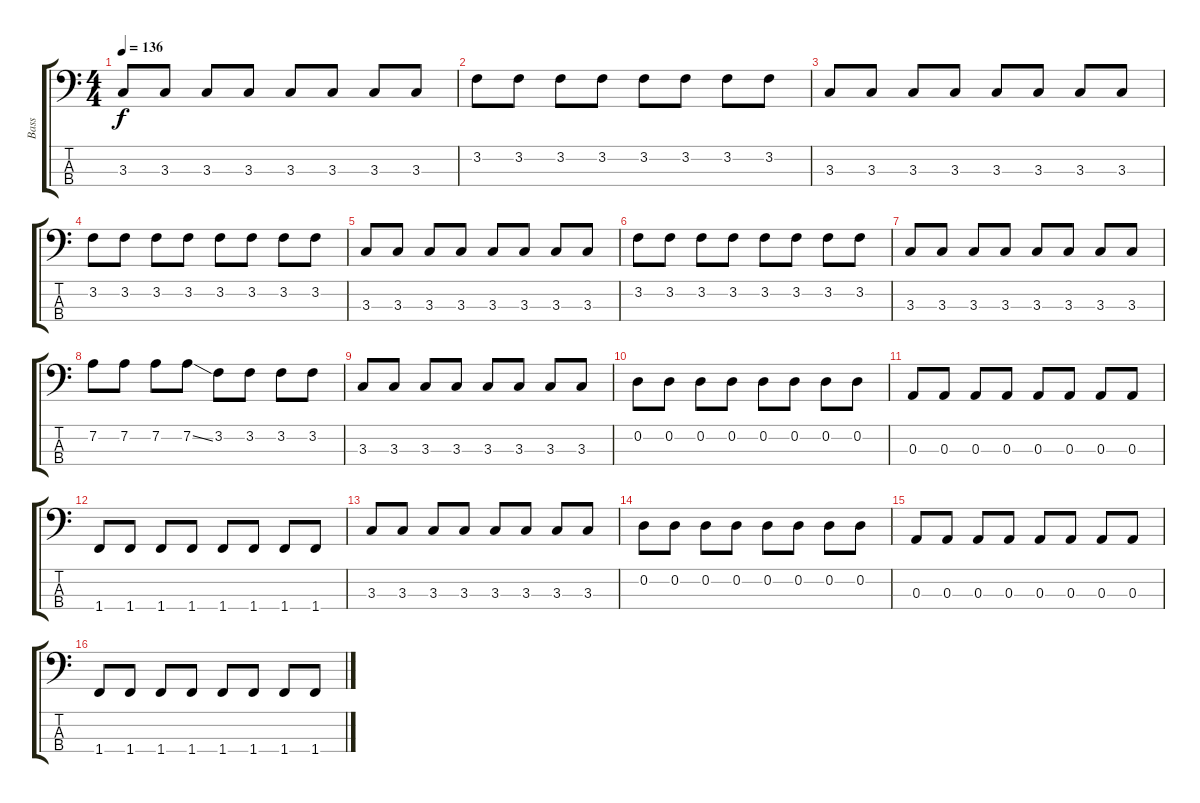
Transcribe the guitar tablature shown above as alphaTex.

\track ("Bass" "Bass") {instrument electricbasspick}
\staff {score tabs}
\tuning (G2 D2 A1 E1) {hide}
\ts (4 4)
\tempo 136
\clef f4
\ks c
3.3.8{dy f} 3.3.8 3.3.8 3.3.8 3.3.8 3.3.8 3.3.8 3.3.8 |
3.2.8 3.2.8 3.2.8 3.2.8 3.2.8 3.2.8 3.2.8 3.2.8 |
3.3.8 3.3.8 3.3.8 3.3.8 3.3.8 3.3.8 3.3.8 3.3.8 |
3.2.8 3.2.8 3.2.8 3.2.8 3.2.8 3.2.8 3.2.8 3.2.8 |
3.3.8 3.3.8 3.3.8 3.3.8 3.3.8 3.3.8 3.3.8 3.3.8 |
3.2.8 3.2.8 3.2.8 3.2.8 3.2.8 3.2.8 3.2.8 3.2.8 |
3.3.8 3.3.8 3.3.8 3.3.8 3.3.8 3.3.8 3.3.8 3.3.8 |
7.2.8 7.2.8 7.2.8 7.2{ss}.8 3.2.8 3.2.8 3.2.8 3.2.8 |
3.3.8 3.3.8 3.3.8 3.3.8 3.3.8 3.3.8 3.3.8 3.3.8 |
0.2.8 0.2.8 0.2.8 0.2.8 0.2.8 0.2.8 0.2.8 0.2.8 |
0.3.8 0.3.8 0.3.8 0.3.8 0.3.8 0.3.8 0.3.8 0.3.8 |
1.4.8 1.4.8 1.4.8 1.4.8 1.4.8 1.4.8 1.4.8 1.4.8 |
3.3.8 3.3.8 3.3.8 3.3.8 3.3.8 3.3.8 3.3.8 3.3.8 |
0.2.8 0.2.8 0.2.8 0.2.8 0.2.8 0.2.8 0.2.8 0.2.8 |
0.3.8 0.3.8 0.3.8 0.3.8 0.3.8 0.3.8 0.3.8 0.3.8 |
1.4.8 1.4.8 1.4.8 1.4.8 1.4.8 1.4.8 1.4.8 1.4.8
